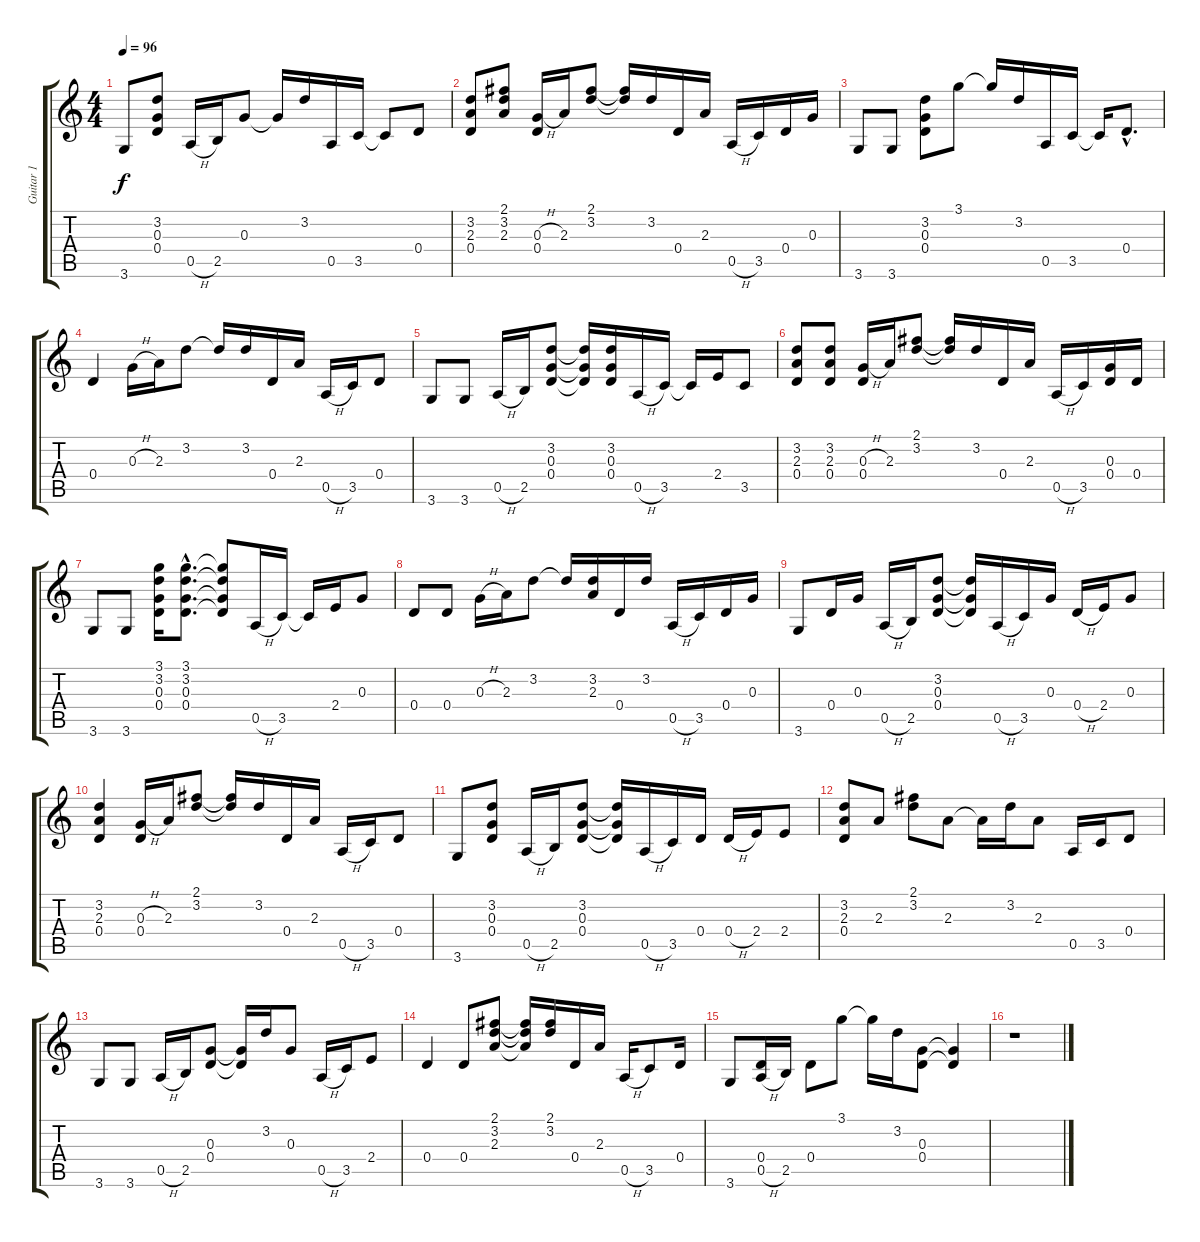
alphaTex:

\track ("Guitar 1" "Guitar 1") {instrument acousticguitarsteel}
\staff {score tabs}
\tuning (E4 B3 G3 D3 A2 E2) {hide}
\ts (4 4)
\tempo 96
\clef g2
\ks c
3.6.8{dy f} (3.2 0.3 0.4).8 0.5{h}.16 2.5.16 0.3.8 0.3{t}.16 3.2.16 0.5.16 3.5.16 3.5{t}.8 0.4.8 |
(3.2 2.3 0.4).8 (2.1 3.2 2.3).8 (0.3{h} 0.4).16 2.3.16 (2.1 3.2).8 (2.1{t} 3.2{t}).16 3.2.16 0.4.16 2.3.16 0.5{h}.16 3.5.16 0.4.16 0.3.16 |
3.6.8 3.6.8 (3.2 0.3 0.4).8 3.1.8 3.1{t}.16 3.2.16 0.5.16 3.5.16 3.5{t}.16 0.4{hac}.8{d} |
0.4.4 0.3{h}.16 2.3.16 3.2.8 3.2{t}.16 3.2.16 0.4.16 2.3.16 0.5{h}.16 3.5.16 0.4.8 |
3.6.8 3.6.8 0.5{h}.16 2.5.16 (3.2 0.3 0.4).8 (3.2{t} 0.3{t} 0.4{t}).16 (3.2 0.3 0.4).16 0.5{h}.16 3.5.16 3.5{t}.16 2.4.16 3.5.8 |
(3.2 2.3 0.4).8 (3.2 2.3 0.4).8 (0.3{h} 0.4).16 2.3.16 (2.1 3.2).8 (2.1{t} 3.2{t}).16 3.2.16 0.4.16 2.3.16 0.5{h}.16 3.5.16 (0.3 0.4).16 0.4.16 |
3.6.8 3.6.8 (3.1 3.2 0.3 0.4).16 (3.1{hac} 3.2{hac} 0.3{hac} 0.4{hac}).8{d} (3.1{t} 3.2{t} 0.3{t} 0.4{t}).8 0.5{h}.16 3.5.16 3.5{t}.16 2.4.16 0.3.8 |
0.4.8 0.4.8 0.3{h}.16 2.3.16 3.2.8 3.2{t}.16 (3.2 2.3).16 0.4.16 3.2.16 0.5{h}.16 3.5.16 0.4.16 0.3.16 |
3.6.8 0.4.16 0.3.16 0.5{h}.16 2.5.16 (3.2 0.3 0.4).8 (3.2{t} 0.3{t} 0.4{t}).16 0.5{h}.16 3.5.16 0.3.16 0.4{h}.16 2.4.16 0.3.8 |
(3.2 2.3 0.4).4 (0.3{h} 0.4).16 2.3.16 (2.1 3.2).8 (2.1{t} 3.2{t}).16 3.2.16 0.4.16 2.3.16 0.5{h}.16 3.5.16 0.4.8 |
3.6.8 (3.2 0.3 0.4).8 0.5{h}.16 2.5.16 (3.2 0.3 0.4).8 (3.2{t} 0.3{t} 0.4{t}).16 0.5{h}.16 3.5.16 0.4.16 0.4{h}.16 2.4.16 2.4.8 |
(3.2 2.3 0.4).8 2.3.8 (2.1 3.2).8 2.3.8 2.3{t}.16 3.2.16 2.3.8 0.5.16 3.5.16 0.4.8 |
3.6.8 3.6.8 0.5{h}.16 2.5.16 (0.3 0.4).8 (0.3{t} 0.4{t}).16 3.2.16 0.3.8 0.5{h}.16 3.5.16 2.4.8 |
0.4.4 0.4.8 (2.1 3.2 2.3).8 (2.1{t} 3.2{t} 2.3{t}).16 (2.1 3.2).16 0.4.16 2.3.16 0.5{h}.16 3.5.8 0.4.16 |
3.6.8 (0.4 0.5{h}).16 2.5.16 0.4.8 3.1.8 3.1{t}.16 3.2.16 (0.3 0.4).8 (0.3{t} 0.4{t}).4 |
r.1
